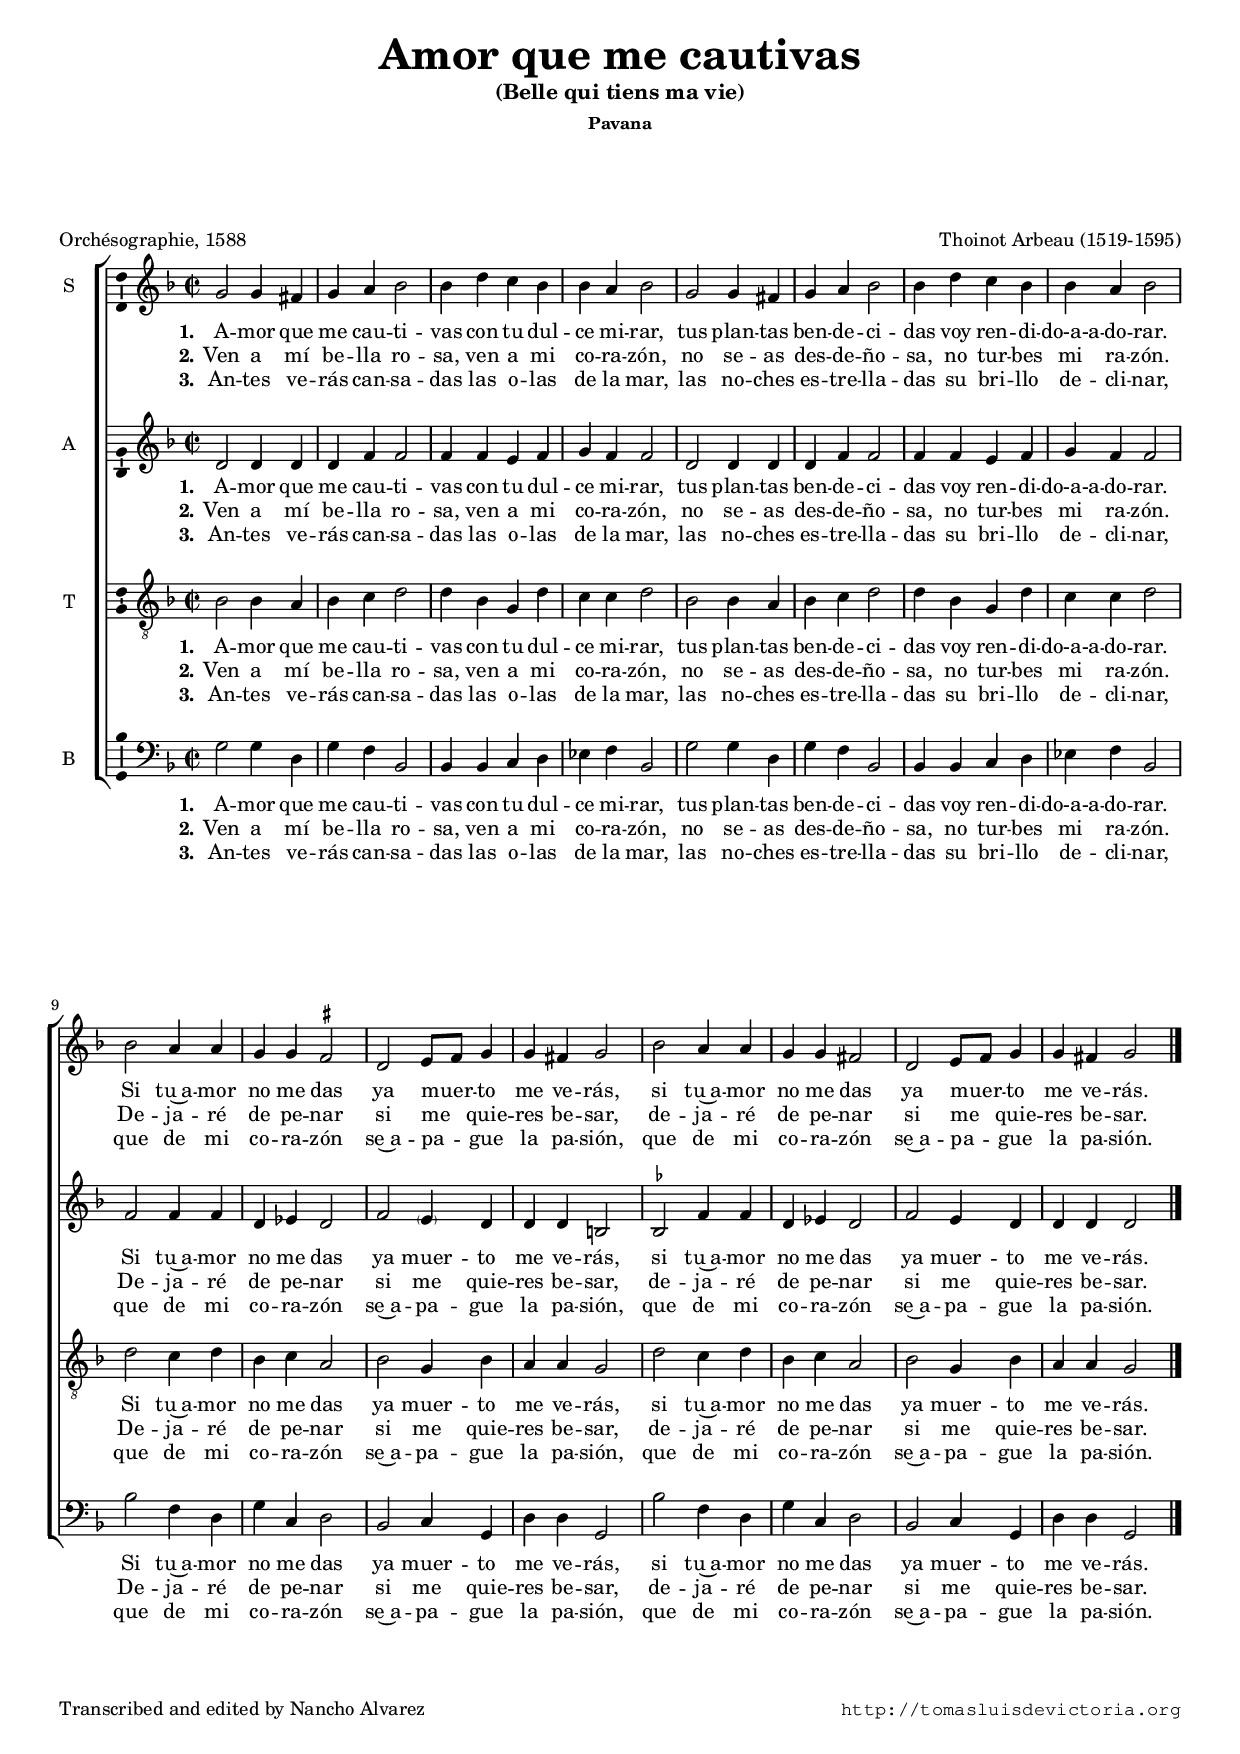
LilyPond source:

\version "2.18.0"

#(set-default-paper-size "a4")
#(set-global-staff-size 16.4)
#(ly:set-option 'point-and-click #f)
%mobile -s13.0 -i0.5

italicas=\override LyricText.font-shape = #'italic
rectas=\override LyricText.font-shape = #'upright
ss=\once \set suggestAccidentals = ##t
incipitwidth = 20
mtempo={\tempo 4 = 100}
mtempob={\tempo 4 = 50}

htitle="Amor que me cautivas"
hcomposer="Arbeau"

% esta traduccion al espanol tiene toda la pinta de ser del siglo XX


\header {
	title=\markup{\fontsize #3 "Amor que me cautivas"}
	subsubtitle=\markup{\column{"Pavana" {\null \vspace #3 } } }
	subtitle=\markup{"(Belle qui tiens ma vie)"}
	composer="Thoinot Arbeau (1519-1595)" % anagrama de Jehan Tabourot
        pdfauthor=\composer
	%opus="(-)"
	poet=\markup{"Orchésographie, 1588"} % manual de danzas renacentistas
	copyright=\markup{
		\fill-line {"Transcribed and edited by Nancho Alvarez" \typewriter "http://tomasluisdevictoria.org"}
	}
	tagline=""
}

global={\key f \major \time 2/2 \skip 1*16 
	%\override Score.TimeSignature.break-visibility = #'#(#f #t #t)
	\bar "|."
}


cantus=\relative c''{
	g2 g4 fis % el sostenido está debajo de la nota
	g4 a bes2
	bes4 d c bes
	bes a bes2
	g2 g4 fis
	g a bes2
	bes4 d c bes
	bes4 a bes2
	bes2 a4 a
	g g \ss fis2 % no hay sostenido
	d2 e8 f g4
	g4 fis g2
	bes2 a4 a
	g g fis2 % hay sostenido
	d2 e8 f g4
	g4 fis g2

}

altus=\relative c'{
	d2 d4 d
	d f f2
	f4 f e f
	g4 f f2
	d2 d4 d
	d4 f f2
	f4 f e f
	g4 f f2
	f2 f4 f
	d ees d2
	f \parenthesize e4 d % segun el custos, el do deberia ser un mi
	d4 d b2 % alteracion debajo de la nota
	\ss bes! f'4 f
	d4 ees d2
	f2 e4 d
	d4 d d2
}

tenor=\relative c'{
	bes2 bes4 a
	bes4 c d2
	d4 bes g d'
	c4 c d2
	bes bes4 a
	bes c d2
	d4 bes g d'
	c4 c d2
	d c4 d
	bes c a2
	bes g4 bes
	a a g2
	d'2 c4 d
	bes c a2
	bes2 g4 bes
	a4 a g2
}

bassus=\relative c'{
	g2 g4 d
	g4 f bes,2
	bes4 bes c d
	ees f bes,2
	g'2 g4 d
	g4 f bes,2
	bes4 bes c d
	ees4 f bes,2
	bes'2 f4 d
	g c, d2
	bes c4 g % por el custos el do deberia ser un mi
	d'4 d g,2
	bes'2 f4 d % el si bemol es una correccion sobre un sol que esta tachado
	g c, d2
	bes2 c4 g
	d'4 d g,2
}

% la letra en español tiene toda la pinta de ser moderna

textocantus=\lyricmode{
\set stanza = "1."
A -- mor que me cau -- ti -- vas
con tu dul -- ce mi -- rar,
tus plan -- tas ben -- de -- ci -- das
voy ren -- di -- do-a-a -- do -- rar.
Si tu~a -- mor no me das
ya muer -- _ to me ve -- rás,
si tu~a -- mor no me das
ya muer -- _ to me ve -- rás.
}
textocantusb=\lyricmode{
\set stanza = "2."  
Ven a mí be -- lla ro -- sa,
ven a mi co -- ra -- zón,
no se -- as des -- de -- ño -- sa,
no tur -- bes mi ra -- zón.
De -- ja -- ré de pe -- nar
si me _ quie -- res be -- sar,
de -- ja -- ré de pe -- nar
si me _ quie -- res be -- sar.
}
textocantusc=\lyricmode {
\set stanza = "3."
An -- tes ve -- rás can -- sa -- das
las o -- las de la mar,
las no -- ches es -- tre -- lla -- das
su bri -- llo de -- cli -- nar,
que de mi co -- ra -- zón
se~a -- pa -- _ gue la pa -- sión,
que de mi co -- ra -- zón
se~a -- pa -- _ gue la pa -- sión.
}
 


textoaltus=\lyricmode{
\set stanza = "1."
A -- mor que me cau -- ti -- vas
con tu dul -- ce mi -- rar,
tus plan -- tas ben -- de -- ci -- das
voy ren -- di -- do-a-a -- do -- rar.
Si tu~a -- mor no me das
ya muer -- to me ve -- rás,
si tu~a -- mor no me das
ya muer -- to me ve -- rás.
}
textoaltusb=\lyricmode{
\set stanza = "2."  
Ven a mí be -- lla ro -- sa,
ven a mi co -- ra -- zón,
no se -- as des -- de -- ño -- sa,
no tur -- bes mi ra -- zón.
De -- ja -- ré de pe -- nar
si me quie -- res be -- sar,
de -- ja -- ré de pe -- nar
si me quie -- res be -- sar.
}
textoaltusc=\lyricmode {
\set stanza = "3."
An -- tes ve -- rás can -- sa -- das
las o -- las de la mar,
las no -- ches es -- tre -- lla -- das
su bri -- llo de -- cli -- nar,
que de mi co -- ra -- zón
se~a -- pa -- gue la pa -- sión,
que de mi co -- ra -- zón
se~a -- pa -- gue la pa -- sión.
}


textotenor=\lyricmode{
\set stanza = "1."
A -- mor que me cau -- ti -- vas
con tu dul -- ce mi -- rar,
tus plan -- tas ben -- de -- ci -- das
voy ren -- di -- do-a-a -- do -- rar.
Si tu~a -- mor no me das
ya muer -- to me ve -- rás,
si tu~a -- mor no me das
ya muer -- to me ve -- rás.
}
textotenorb=\lyricmode{
\set stanza = "2."  
Ven a mí be -- lla ro -- sa,
ven a mi co -- ra -- zón,
no se -- as des -- de -- ño -- sa,
no tur -- bes mi ra -- zón.
De -- ja -- ré de pe -- nar
si me quie -- res be -- sar,
de -- ja -- ré de pe -- nar
si me quie -- res be -- sar.
}
textotenorc=\lyricmode {
\set stanza = "3."
An -- tes ve -- rás can -- sa -- das
las o -- las de la mar,
las no -- ches es -- tre -- lla -- das
su bri -- llo de -- cli -- nar,
que de mi co -- ra -- zón
se~a -- pa -- gue la pa -- sión,
que de mi co -- ra -- zón
se~a -- pa -- gue la pa -- sión.
}

textobassus=\lyricmode{
\set stanza = "1."
A -- mor que me cau -- ti -- vas
con tu dul -- ce mi -- rar,
tus plan -- tas ben -- de -- ci -- das
voy ren -- di -- do-a-a -- do -- rar.
Si tu~a -- mor no me das
ya muer -- to me ve -- rás,
si tu~a -- mor no me das
ya muer -- to me ve -- rás.
}
textobassusb=\lyricmode{
\set stanza = "2."  
Ven a mí be -- lla ro -- sa,
ven a mi co -- ra -- zón,
no se -- as des -- de -- ño -- sa,
no tur -- bes mi ra -- zón.
De -- ja -- ré de pe -- nar
si me quie -- res be -- sar,
de -- ja -- ré de pe -- nar
si me quie -- res be -- sar.
}
textobassusc=\lyricmode {
\set stanza = "3."
An -- tes ve -- rás can -- sa -- das
las o -- las de la mar,
las no -- ches es -- tre -- lla -- das
su bri -- llo de -- cli -- nar,
que de mi co -- ra -- zón
se~a -- pa -- gue la pa -- sión,
que de mi co -- ra -- zón
se~a -- pa -- gue la pa -- sión.
}


incipitcantus=\markup{
	\score{
		{ 
		\set Staff.instrumentName=\markup{\smaller "Superius"}
		\override NoteHead.style = #'neomensural
		\override Staff.TimeSignature.style = #'neomensural
		\cadenzaOn 
		\clef "petrucci-c1"
		\key f \major
		\time 2/2
                g'1
		} 

	\layout { line-width=\incipitwidth indent = 0 }
	}
}

incipitaltus=\markup{
	\score{
		{ 
		\set Staff.instrumentName=\markup{\center-column{"Contra " "tenor " }}
		\override NoteHead.style = #'neomensural 
		\override Staff.TimeSignature.style = #'neomensural
		\cadenzaOn 
		\clef "petrucci-c3"
		\key f \major
		\time 2/2
                d'1
		} 
	\layout { line-width=\incipitwidth indent = 0 }
	}
}


incipittenor=\markup{
	\score{
		{ 
		\set Staff.instrumentName="Tenor   "
		\override NoteHead.style = #'neomensural 
		\override Staff.TimeSignature.style = #'neomensural
		\cadenzaOn 
		\clef "petrucci-c4"
		\key c \major
		\time 2/2
                bes1
		} 
	\layout { line-width=\incipitwidth indent=0 }
	}
}

incipitbassus=\markup{
	\score{
		{ 
		\set Staff.instrumentName="Bassus "
		\override NoteHead.style = #'neomensural
		\override Staff.TimeSignature.style = #'neomensural
		\cadenzaOn 
		\clef "petrucci-f4"
		\key f \major
		\time 2/2
                g1
		} 
	\layout { line-width=\incipitwidth indent = 0 }
	}
}

%\layout {
%       \context {\Voice
%               \remove Ligature_bracket_engraver
%               \consists Mensural_ligature_engraver
%       }
%       line-width=\incipitwidth
%       indent = 0
%}

\score {\transpose c' c'{
  
  % hay una parte de tambor que hace continuamente negra, dos corcheas (minima, 2 seminimas)
  
\new ChoirStaff<<

	\new Staff <<\global
	\new Voice="v1" {
		\set Staff.instrumentName="S" %\incipitcantus
		\clef "treble"
		\cantus }
	\new Lyrics \lyricsto "v1" {\textocantus }
	\new Lyrics \lyricsto "v1" {\textocantusb }
	\new Lyrics \lyricsto "v1" {\textocantusc }
	>>

	\new Staff <<\global
	\new Voice="v2" {
		\set Staff.instrumentName="A" %\incipitaltus
		\clef "treble"
		\altus }
	\new Lyrics \lyricsto "v2" {\textoaltus }
	\new Lyrics \lyricsto "v2" {\textoaltusb }
	\new Lyrics \lyricsto "v2" {\textoaltusc }
	>>
	
	\new Staff <<\global
	\new Voice="v3" {
		\set Staff.instrumentName="T" %\incipittenor
		\clef "G_8"
		\tenor }
	\new Lyrics \lyricsto "v3" {\textotenor }
	\new Lyrics \lyricsto "v3" {\textotenorb }
	\new Lyrics \lyricsto "v3" {\textotenorc }
	>>

	\new Staff <<\global
	\new Voice="v4" {
		\set Staff.instrumentName="B" %\incipitbassus
		\clef "bass"
		\bassus }
	\new Lyrics \lyricsto "v4" {\textobassus }
	\new Lyrics \lyricsto "v4" {\textobassusb }
	\new Lyrics \lyricsto "v4" {\textobassusc }
	>>
	
>>

	} % transpose

\layout{ 
	\context {\Lyrics 
		\override VerticalAxisGroup.staff-affinity = #UP
		\override VerticalAxisGroup.nonstaff-relatedstaff-spacing =
			#'((basic-distance . 0) (minimum-distance . 0) (padding . 1))
		%\override LyricText.font-size = #1.2
		\override LyricHyphen.minimum-distance = #0.5
	}
	\context {\Score 
		tempoHideNote = ##t
		\override BarNumber.padding = #2 
	}
	\context {\Voice 
		%melismaBusyProperties = #'()
		%autoBeaming = ##f
	}
	\context {\Staff 
                %\RemoveEmptyStaves
                %\override VerticalAxisGroup.remove-first = ##t
		\override VerticalAxisGroup.staff-staff-spacing =
			#'((basic-distance . 11) (minimum-distance . 0) (padding . 1))
		\consists Ambitus_engraver 
		\override LigatureBracket.padding = #1
	}
}

%\midi { \mtempo }

}


\paper{
	evenHeaderMarkup=\markup  \fill-line { \fromproperty #'page:page-number-string \htitle \hcomposer }
	oddHeaderMarkup= \markup  \fill-line { \on-the-fly #not-first-page \hcomposer \on-the-fly #not-first-page \htitle \on-the-fly #not-first-page \fromproperty #'page:page-number-string }
	%system-count=3
	%page-count = 8
	%systems-per-page = 3
	ragged-last-bottom = ##f
	indent=0.8\cm
	system-system-spacing =
	#'((basic-distance . 20) (minimum-distance . 0) (padding . 5))
	top-system-spacing = % header
	#'((basic-distance . 8) (minimum-distance . 0) (padding . 0))
	last-bottom-spacing = % footer
	#'((basic-distance . 14) (minimum-distance . 0) (padding . 0))

}
